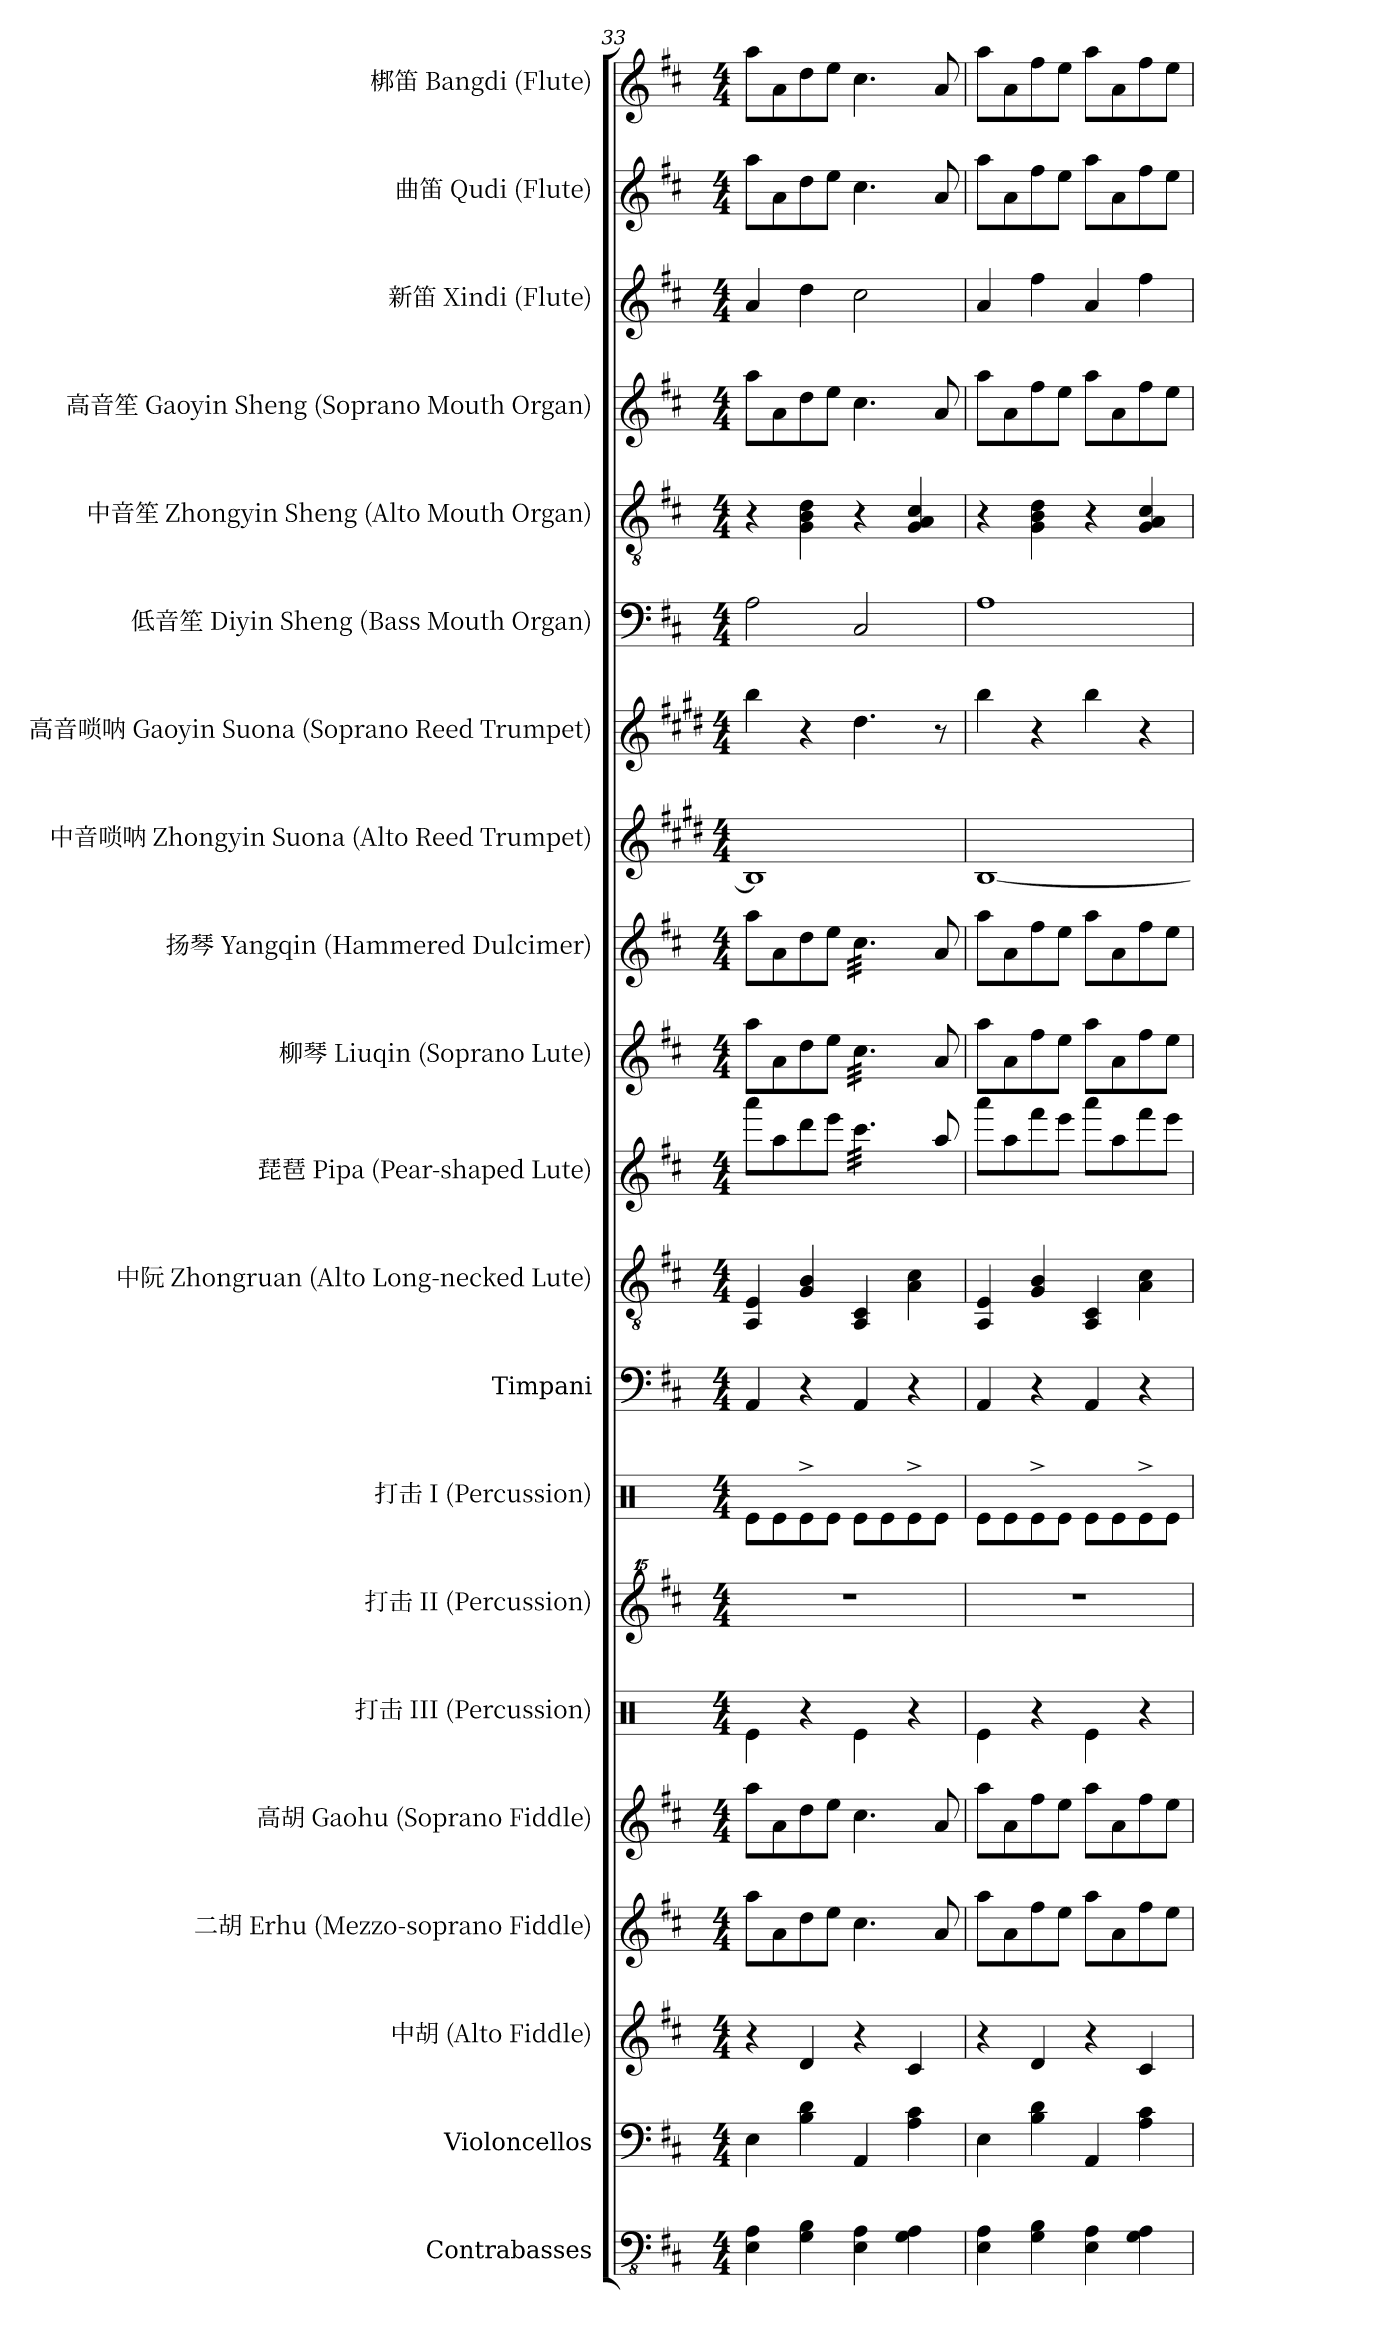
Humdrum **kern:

**kern	**kern	**kern	**kern	**kern	**kern	**kern	**kern	**kern	**kern	**kern	**kern	**kern	**kern	**kern	**kern	**kern	**kern	**kern	**kern	**kern
*part21	*part20	*part19	*part18	*part17	*part16	*part15	*part14	*part13	*part12	*part11	*part10	*part9	*part8	*part7	*part6	*part5	*part4	*part3	*part2	*part1
*staff21	*staff20	*staff19	*staff18	*staff17	*staff16	*staff15	*staff14	*staff13	*staff12	*staff11	*staff10	*staff9	*staff8	*staff7	*staff6	*staff5	*staff4	*staff3	*staff2	*staff1
*I"Contrabasses	*I"Violoncellos	*I"中胡 (Alto Fiddle)	*I"二胡 Erhu (Mezzo-soprano Fiddle)	*I"高胡 Gaohu (Soprano Fiddle)	*I"打击 III (Percussion)	*I"打击 II (Percussion)	*I"打击 I (Percussion)	*I"Timpani	*I"中阮 Zhongruan (Alto Long-necked Lute)	*I"琵琶 Pipa (Pear-shaped Lute)	*I"柳琴 Liuqin (Soprano Lute)	*I"扬琴 Yangqin  (Hammered Dulcimer)	*I"中音唢呐 Zhongyin Suona (Alto Reed Trumpet)	*I"高音唢呐 Gaoyin Suona (Soprano Reed Trumpet)	*I"低音笙 Diyin Sheng (Bass Mouth Organ)	*I"中音笙 Zhongyin Sheng (Alto Mouth Organ)	*I"高音笙 Gaoyin Sheng (Soprano Mouth Organ)	*I"新笛 Xindi (Flute)	*I"曲笛 Qudi (Flute)	*I"梆笛 Bangdi (Flute)
*I'Cbs.	*I'Vcs.	*	*	*	*I'打击 III	*I'打击 II	*I'打击 I	*I'Timp.	*	*	*	*	*	*	*	*	*	*	*	*
!!LO:PB:g=z
*clefFv4	*clefF4	*clefG2	*clefG2	*clefG2	*clefX	*clefG^^2	*clefX	*clefF4	*clefGv2	*clefG2	*clefG2	*clefG2	*clefG2	*clefG2	*clefF4	*clefGv2	*clefG2	*clefG2	*clefG2	*clefG2
*	*	*	*	*	*	*	*	*	*	*ITrd7c12	*	*	*ITrd1c2	*ITrd1c2	*	*	*	*	*	*
*k[f#c#]	*k[f#c#]	*k[f#c#]	*k[f#c#]	*k[f#c#]	*k[]	*k[f#c#]	*k[]	*k[f#c#]	*k[f#c#]	*k[f#c#]	*k[f#c#]	*k[f#c#]	*k[f#c#]	*k[f#c#]	*k[f#c#]	*k[f#c#]	*k[f#c#]	*k[f#c#]	*k[f#c#]	*k[f#c#]
*M4/4	*M4/4	*M4/4	*M4/4	*M4/4	*M4/4	*M4/4	*M4/4	*M4/4	*M4/4	*M4/4	*M4/4	*M4/4	*M4/4	*M4/4	*M4/4	*M4/4	*M4/4	*M4/4	*M4/4	*M4/4
=33	=33	=33	=33	=33	=33	=33	=33	=33	=33	=33	=33	=33	=33	=33	=33	=33	=33	=33	=33	=33
4EE\ 4AA\	4E\	4r	8aa\L	8aa\L	4Re\	1r	8Re\L	4AA/	4AA/ 4E/	8aa\L	8aa\L	8aa\L	1A]	4aa\	2A\	4r	8aa\L	4a/	8aa\L	8aa\L
.	.	.	8a\	8a\	.	.	8Re\	.	.	8a\	8a\	8a\	.	.	.	.	8a\	.	8a\	8a\
4GG\ 4BB\	4B\ 4d\	4d/	8dd\	8dd\	4r	.	8Re^\	4r	4G/ 4B/	8dd\	8dd\	8dd\	.	4r	.	4G\ 4B\ 4d\	8dd\	4dd\	8dd\	8dd\
.	.	.	8ee\J	8ee\J	.	.	8Re\J	.	.	8ee\J	8ee\J	8ee\J	.	.	.	.	8ee\J	.	8ee\J	8ee\J
*	*	*	*	*	*	*	*	*	*	*tremolo	*	*	*	*	*	*	*	*	*	*
*	*	*	*	*	*	*	*	*	*	*	*tremolo	*	*	*	*	*	*	*	*	*
*	*	*	*	*	*	*	*	*	*	*	*	*tremolo	*	*	*	*	*	*	*	*
4EE\ 4AA\	4AA/	4r	4.cc#\	4.cc#\	4Re\	.	8Re\L	4AA/	4AA/ 4C#/	32cc#\LLL	32cc#\LLL	32cc#\LLL	.	4.cc#\	2C#/	4r	4.cc#\	2cc#\	4.cc#\	4.cc#\
.	.	.	.	.	.	.	.	.	.	32cc#\	32cc#\	32cc#\	.	.	.	.	.	.	.	.
.	.	.	.	.	.	.	.	.	.	32cc#\	32cc#\	32cc#\	.	.	.	.	.	.	.	.
.	.	.	.	.	.	.	.	.	.	32cc#\	32cc#\	32cc#\	.	.	.	.	.	.	.	.
.	.	.	.	.	.	.	8Re\	.	.	32cc#\	32cc#\	32cc#\	.	.	.	.	.	.	.	.
.	.	.	.	.	.	.	.	.	.	32cc#\	32cc#\	32cc#\	.	.	.	.	.	.	.	.
.	.	.	.	.	.	.	.	.	.	32cc#\	32cc#\	32cc#\	.	.	.	.	.	.	.	.
.	.	.	.	.	.	.	.	.	.	32cc#\	32cc#\	32cc#\	.	.	.	.	.	.	.	.
4GG\ 4AA\	4A\ 4c#\	4c#/	.	.	4r	.	8Re^\	4r	4A\ 4c#\	32cc#\	32cc#\	32cc#\	.	.	.	4G/ 4A/ 4c#/	.	.	.	.
.	.	.	.	.	.	.	.	.	.	32cc#\	32cc#\	32cc#\	.	.	.	.	.	.	.	.
.	.	.	.	.	.	.	.	.	.	32cc#\	32cc#\	32cc#\	.	.	.	.	.	.	.	.
.	.	.	.	.	.	.	.	.	.	32cc#\JJJ	32cc#\JJJ	32cc#\JJJ	.	.	.	.	.	.	.	.
*	*	*	*	*	*	*	*	*	*	*	*	*Xtremolo	*	*	*	*	*	*	*	*
*	*	*	*	*	*	*	*	*	*	*	*Xtremolo	*	*	*	*	*	*	*	*	*
*	*	*	*	*	*	*	*	*	*	*Xtremolo	*	*	*	*	*	*	*	*	*	*
.	.	.	8a/	8a/	.	.	8Re\J	.	.	8a/	8a/	8a/	.	8r	.	.	8a/	.	8a/	8a/
=34	=34	=34	=34	=34	=34	=34	=34	=34	=34	=34	=34	=34	=34	=34	=34	=34	=34	=34	=34	=34
4EE\ 4AA\	4E\	4r	8aa\L	8aa\L	4Re\	1r	8Re\L	4AA/	4AA/ 4E/	8aa\L	8aa\L	8aa\L	[1A	4aa\	1A	4r	8aa\L	4a/	8aa\L	8aa\L
.	.	.	8a\	8a\	.	.	8Re\	.	.	8a\	8a\	8a\	.	.	.	.	8a\	.	8a\	8a\
4GG\ 4BB\	4B\ 4d\	4d/	8ff#\	8ff#\	4r	.	8Re^\	4r	4G/ 4B/	8ff#\	8ff#\	8ff#\	.	4r	.	4G\ 4B\ 4d\	8ff#\	4ff#\	8ff#\	8ff#\
.	.	.	8ee\J	8ee\J	.	.	8Re\J	.	.	8ee\J	8ee\J	8ee\J	.	.	.	.	8ee\J	.	8ee\J	8ee\J
4EE\ 4AA\	4AA/	4r	8aa\L	8aa\L	4Re\	.	8Re\L	4AA/	4AA/ 4C#/	8aa\L	8aa\L	8aa\L	.	4aa\	.	4r	8aa\L	4a/	8aa\L	8aa\L
.	.	.	8a\	8a\	.	.	8Re\	.	.	8a\	8a\	8a\	.	.	.	.	8a\	.	8a\	8a\
4GG\ 4AA\	4A\ 4c#\	4c#/	8ff#\	8ff#\	4r	.	8Re^\	4r	4A\ 4c#\	8ff#\	8ff#\	8ff#\	.	4r	.	4G/ 4A/ 4c#/	8ff#\	4ff#\	8ff#\	8ff#\
.	.	.	8ee\J	8ee\J	.	.	8Re\J	.	.	8ee\J	8ee\J	8ee\J	.	.	.	.	8ee\J	.	8ee\J	8ee\J
=	=	=	=	=	=	=	=	=	=	=	=	=	=	=	=	=	=	=	=	=
*-	*-	*-	*-	*-	*-	*-	*-	*-	*-	*-	*-	*-	*-	*-	*-	*-	*-	*-	*-	*-
